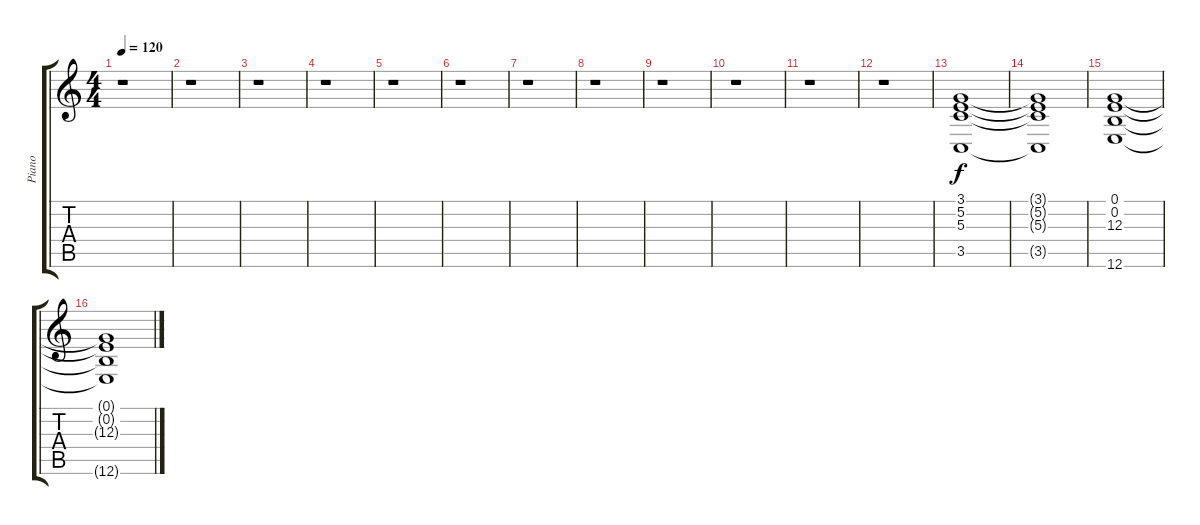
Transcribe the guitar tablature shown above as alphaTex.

\track ("Piano" "Piano") {instrument honkytonkpiano}
\staff {score tabs}
\tuning (E4 B3 G3 D3 A2 E2) {hide}
\ts (4 4)
\tempo 120
\clef g2
\ks c
r.1{dy f} |
r.1 |
r.1 |
r.1 |
r.1 |
r.1 |
r.1 |
r.1 |
r.1 |
r.1 |
r.1 |
r.1 |
(3.1 5.2 5.3 3.5).1 |
(3.1{t} 5.2{t} 5.3{t} 3.5{t}).1 |
(0.1 0.2 12.3 12.6).1 |
(0.1{t} 0.2{t} 12.3{t} 12.6{t}).1
